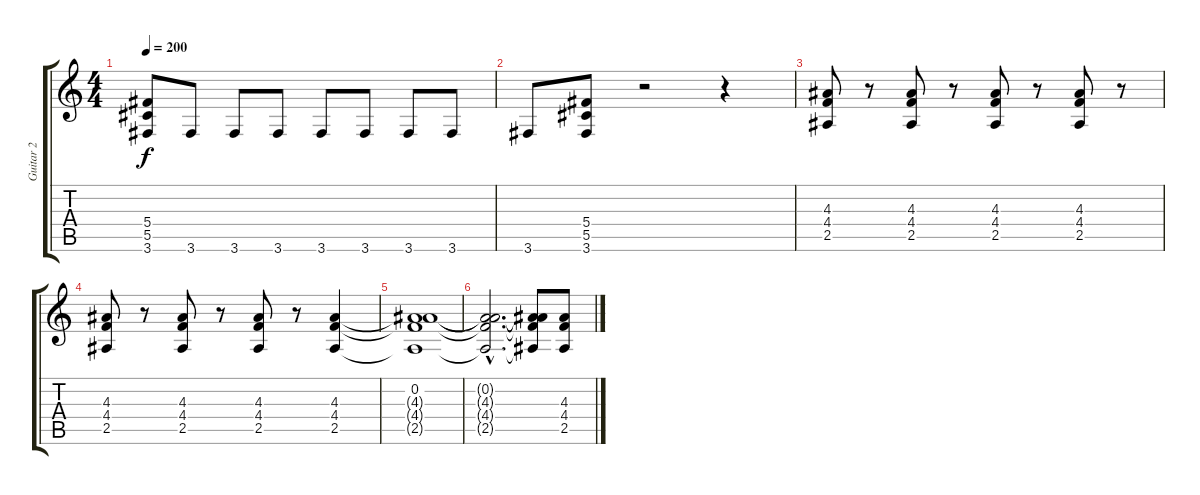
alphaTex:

\track ("Guitar 2" "Guitar 2") {instrument overdrivenguitar}
\staff {score tabs}
\tuning (Eb4 Bb3 Gb3 Db3 Ab2 Eb2) {hide}
\ts (4 4)
\tempo 200
\clef g2
\ks c
(5.4 5.5 3.6).8{dy f} 3.6.8 3.6.8 3.6.8 3.6.8 3.6.8 3.6.8 3.6.8 |
3.6.8 (5.4 5.5 3.6).8 r.2 r.4 |
(4.3 4.4 2.5).8 r.8 (4.3 4.4 2.5).8 r.8 (4.3 4.4 2.5).8 r.8 (4.3 4.4 2.5).8 r.8 |
(4.3 4.4 2.5).8 r.8 (4.3 4.4 2.5).8 r.8 (4.3 4.4 2.5).8 r.8 (4.3 4.4 2.5).4 |
(0.2 4.3{t} 4.4{t} 2.5{t}).1 |
(0.2{hac t} 4.3{hac t} 4.4{hac t} 2.5{hac t}).2{d} (0.2{t} 4.3{t} 4.4{t} 2.5{t}).8 (4.3 4.4 2.5).8
